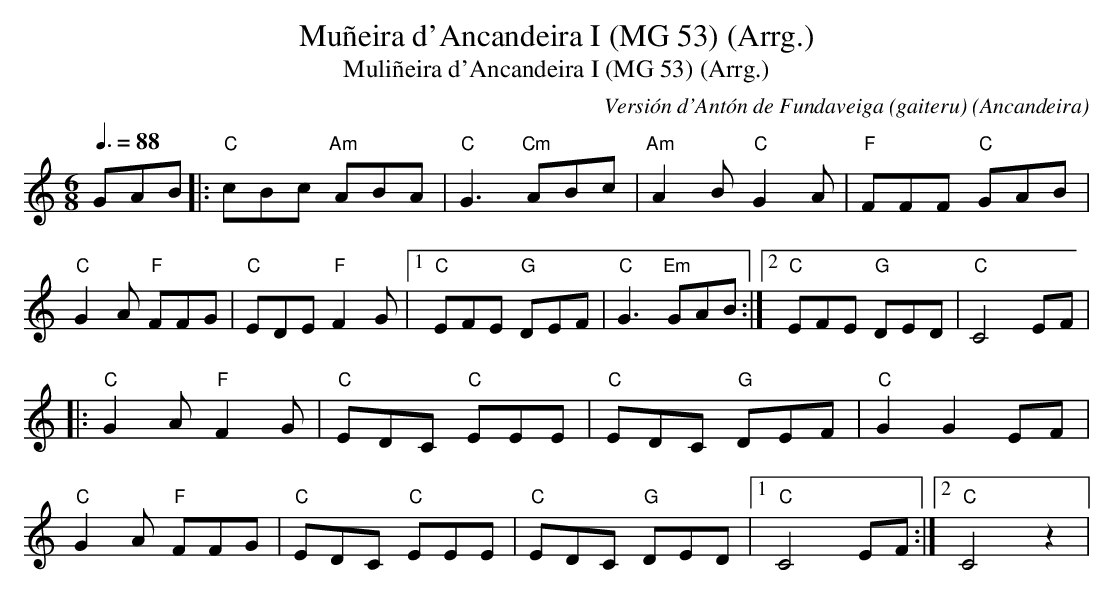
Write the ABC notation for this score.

X:1
T:Muñeira d'Ancandeira I (MG 53) (Arrg.)
T:Muliñeira d'Ancandeira I (MG 53) (Arrg.)
C:Versión d'Antón de Fundaveiga (gaiteru)
O:Ancandeira
M:6/8
L:1/8
Q:3/8=88
K:C
GAB|:"C"cBc "Am"ABA|"C"G3 "Cm"ABc|"Am"A2B "C"G2A|"F"FFF "C"GAB|
"C"G2A "F"FFG|"C"EDE "F"F2G|[1 "C"EFE "G"DEF|"C"G3 "Em"GAB:|[2 "C"EFE "G"DED|"C"C4EF|
|:"C"G2A "F"F2G|"C"EDC "C"EEE|"C"EDC "G"DEF|"C"G2G2EF|
"C"G2A "F"FFG|"C"EDC "C"EEE|"C"EDC "G"DED|[1 "C"C4EF:|[2 "C"C4z2|
